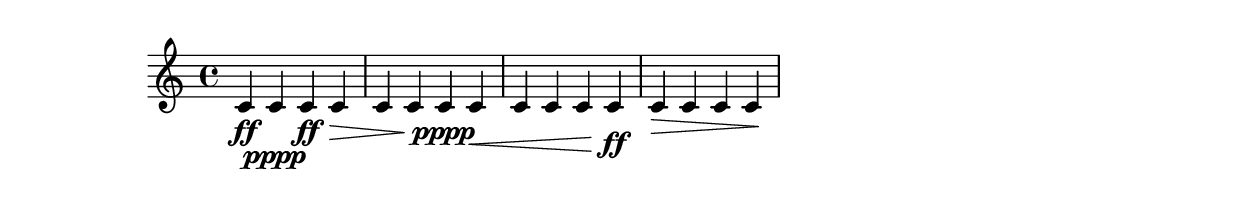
\header {

  texidoc = "Midi also handles crescendo and decrescendo, either
  starting and ending from specified or unspecified sound level."

}

\version "2.12.0"

\score {
  \relative c' {

    \set midiMinimumVolume = #0.0
    \set midiMaximumVolume = #1.0
    c\ff c\pppp
    c\ff\> c c c c\!\pppp

    c\< c c c c\! \ff

    c\> c c c \!  
  } 
  \midi {}
  \layout{}
}
